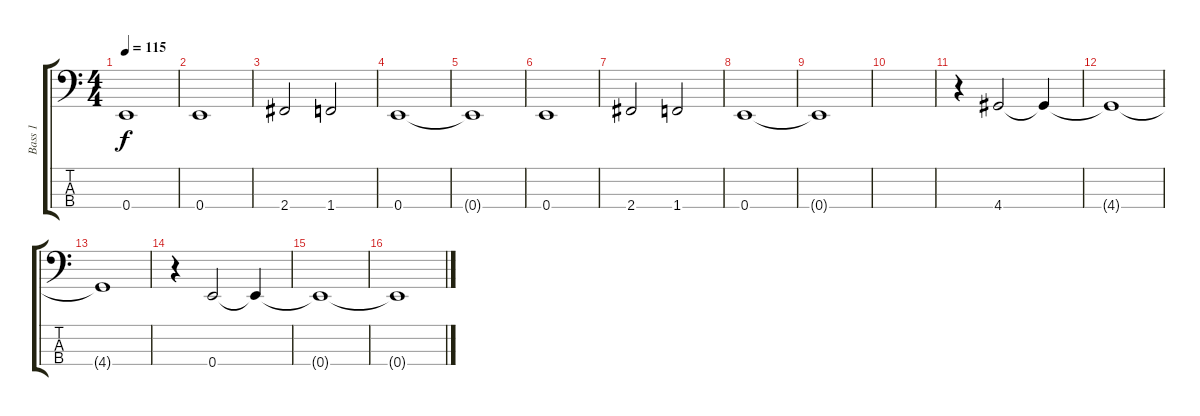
\track ("Bass 1" "Bass 1") {instrument electricbassfinger}
\staff {score tabs}
\tuning (G2 D2 A1 E1) {hide}
\ts (4 4)
\tempo 115
\clef f4
\ks c
0.4{t}.1{dy f} |
0.4.1 |
2.4.2 1.4.2 |
0.4.1 |
0.4{t}.1 |
0.4.1 |
2.4.2 1.4.2 |
0.4.1 |
0.4{t}.1 |
|
r.4 4.4.2 4.4{t}.4 |
4.4{t}.1 |
4.4{t}.1 |
r.4 0.4.2 0.4{t}.4 |
0.4{t}.1 |
0.4{t}.1
